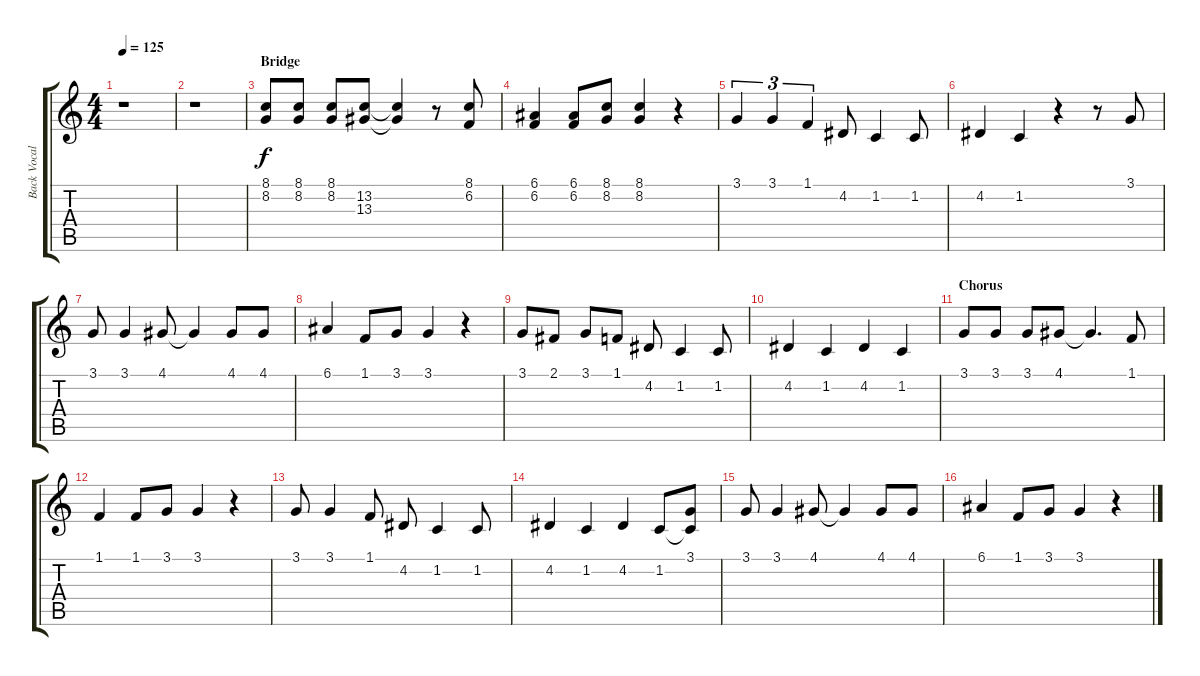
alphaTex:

\track ("Back Vocals" "Back Vocal") {instrument baritonesax}
\staff {score tabs}
\tuning (E4 B3 G3 D3 A2 E2) {hide}
\ts (4 4)
\tempo 125
\clef g2
\ks c
r.1{dy f} |
r.1 |
\section ("" "Bridge")
(8.1 8.2).8 (8.1 8.2).8 (8.1 8.2).8 (13.2 13.3).8 (13.2{t} 13.3{t}).4 r.8 (8.1 6.2).8 |
(6.1 6.2).4 (6.1 6.2).8 (8.1 8.2).8 (8.1 8.2).4 r.4 |
3.1.4{tu (3 2)} 3.1.4{tu (3 2)} 1.1.4{tu (3 2)} 4.2.8 1.2.4 1.2.8 |
4.2.4 1.2.4 r.4 r.8 3.1.8 |
3.1.8 3.1.4 4.1.8 4.1{t}.4 4.1.8 4.1.8 |
6.1.4 1.1.8 3.1.8 3.1.4 r.4 |
3.1.8 2.1.8 3.1.8 1.1.8 4.2.8 1.2.4 1.2.8 |
4.2.4 1.2.4 4.2.4 1.2.4 |
\section ("" "Chorus")
3.1.8 3.1.8 3.1.8 4.1.8 4.1{t}.4{d} 1.1.8 |
1.1.4 1.1.8 3.1.8 3.1.4 r.4 |
3.1.8 3.1.4 1.1.8 4.2.8 1.2.4 1.2.8 |
4.2.4 1.2.4 4.2.4 1.2.8 (3.1 1.2{t}).8 |
3.1.8 3.1.4 4.1.8 4.1{t}.4 4.1.8 4.1.8 |
6.1.4 1.1.8 3.1.8 3.1.4 r.4
